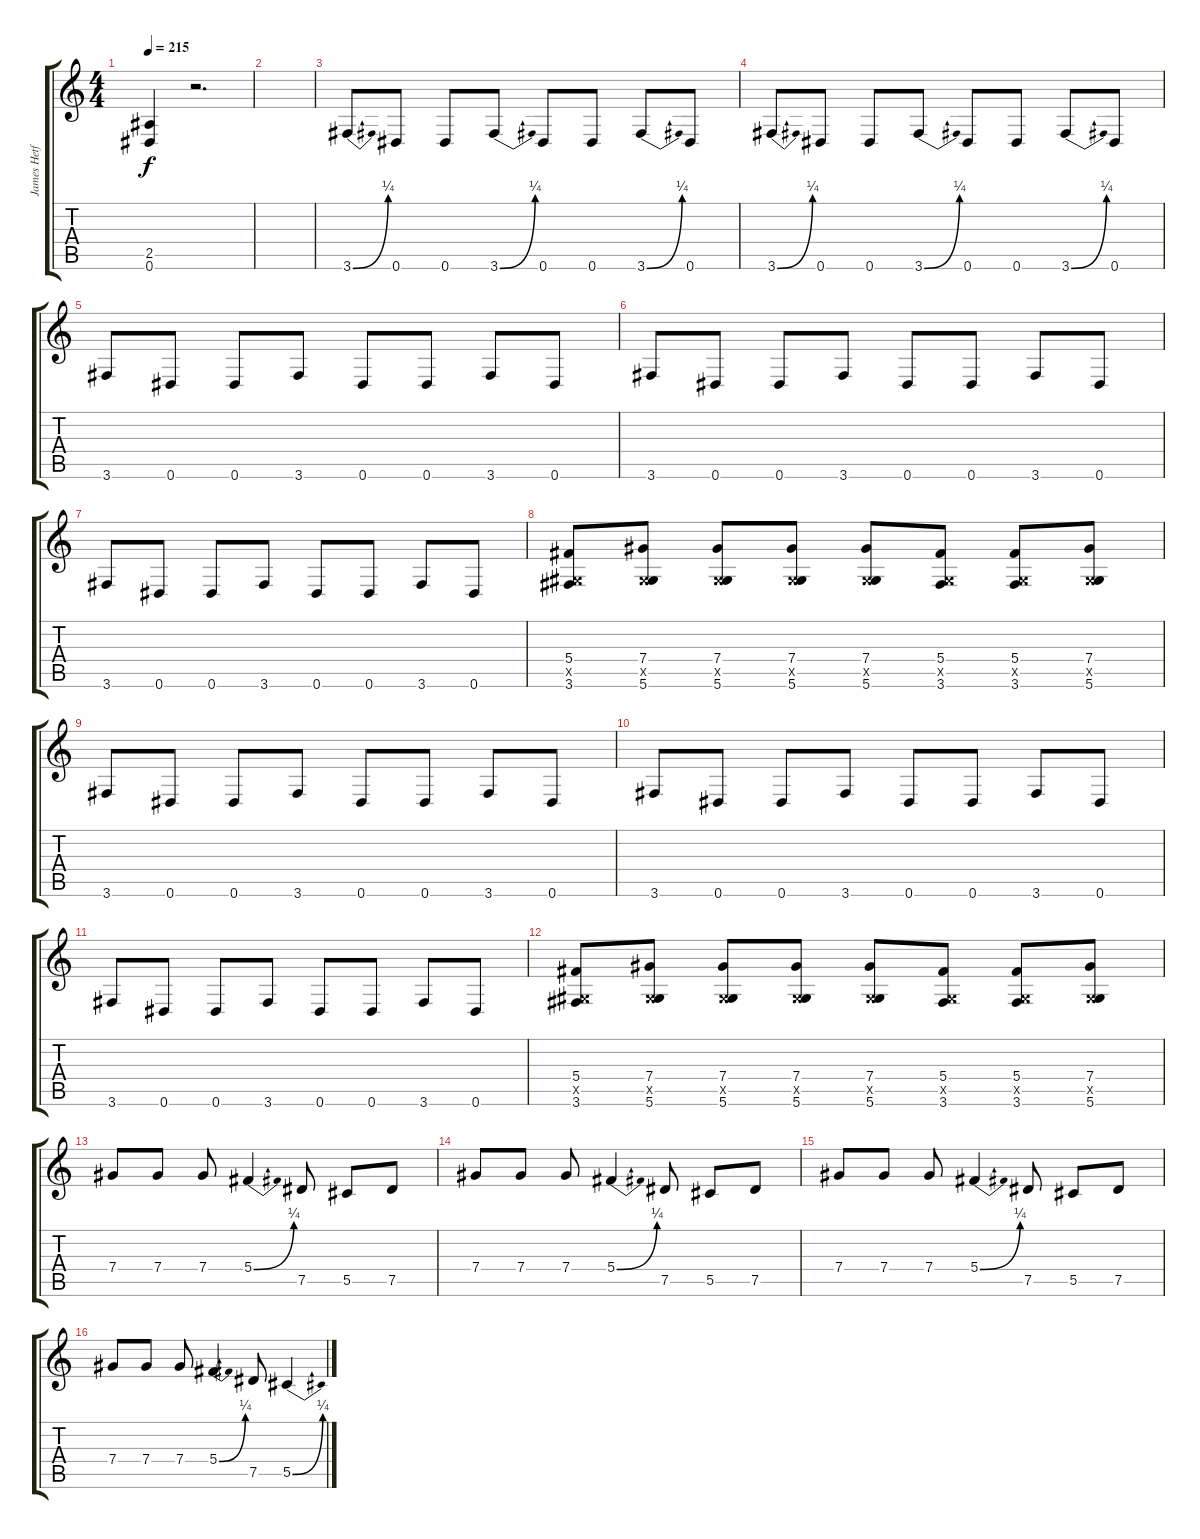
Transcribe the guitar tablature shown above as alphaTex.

\track ("James Hetfield" "James Hetf") {instrument distortionguitar}
\staff {score tabs}
\tuning (Eb4 Bb3 Gb3 Db3 Ab2 Eb2) {hide}
\ts (4 4)
\tempo 215
\clef g2
\ks c
(2.5 0.6).4{dy f} r.2{d} |
|
3.6{be (bend 0 0 60 1)}.8 0.6.8 0.6.8 3.6{be (bend 0 0 60 1)}.8 0.6.8 0.6.8 3.6{be (bend 0 0 60 1)}.8 0.6.8 |
3.6{be (bend 0 0 60 1)}.8 0.6.8 0.6.8 3.6{be (bend 0 0 60 1)}.8 0.6.8 0.6.8 3.6{be (bend 0 0 60 1)}.8 0.6.8 |
3.6.8 0.6.8 0.6.8 3.6.8 0.6.8 0.6.8 3.6.8 0.6.8 |
3.6.8 0.6.8 0.6.8 3.6.8 0.6.8 0.6.8 3.6.8 0.6.8 |
3.6.8 0.6.8 0.6.8 3.6.8 0.6.8 0.6.8 3.6.8 0.6.8 |
(5.4 0.5{x} 3.6).8 (7.4 0.5{x} 5.6).8 (7.4 0.5{x} 5.6).8 (7.4 0.5{x} 5.6).8 (7.4 0.5{x} 5.6).8 (5.4 0.5{x} 3.6).8 (5.4 0.5{x} 3.6).8 (7.4 0.5{x} 5.6).8 |
3.6.8 0.6.8 0.6.8 3.6.8 0.6.8 0.6.8 3.6.8 0.6.8 |
3.6.8 0.6.8 0.6.8 3.6.8 0.6.8 0.6.8 3.6.8 0.6.8 |
3.6.8 0.6.8 0.6.8 3.6.8 0.6.8 0.6.8 3.6.8 0.6.8 |
(5.4 0.5{x} 3.6).8 (7.4 0.5{x} 5.6).8 (7.4 0.5{x} 5.6).8 (7.4 0.5{x} 5.6).8 (7.4 0.5{x} 5.6).8 (5.4 0.5{x} 3.6).8 (5.4 0.5{x} 3.6).8 (7.4 0.5{x} 5.6).8 |
7.4.8 7.4.8 7.4.8 5.4{be (bend 0 0 60 1)}.4 7.5.8 5.5.8 7.5.8 |
7.4.8 7.4.8 7.4.8 5.4{be (bend 0 0 60 1)}.4 7.5.8 5.5.8 7.5.8 |
7.4.8 7.4.8 7.4.8 5.4{be (bend 0 0 60 1)}.4 7.5.8 5.5.8 7.5.8 |
7.4.8 7.4.8 7.4.8 5.4{be (bend 0 0 60 1)}.4 7.5.8 5.5{be (bend 0 0 60 1)}.4
